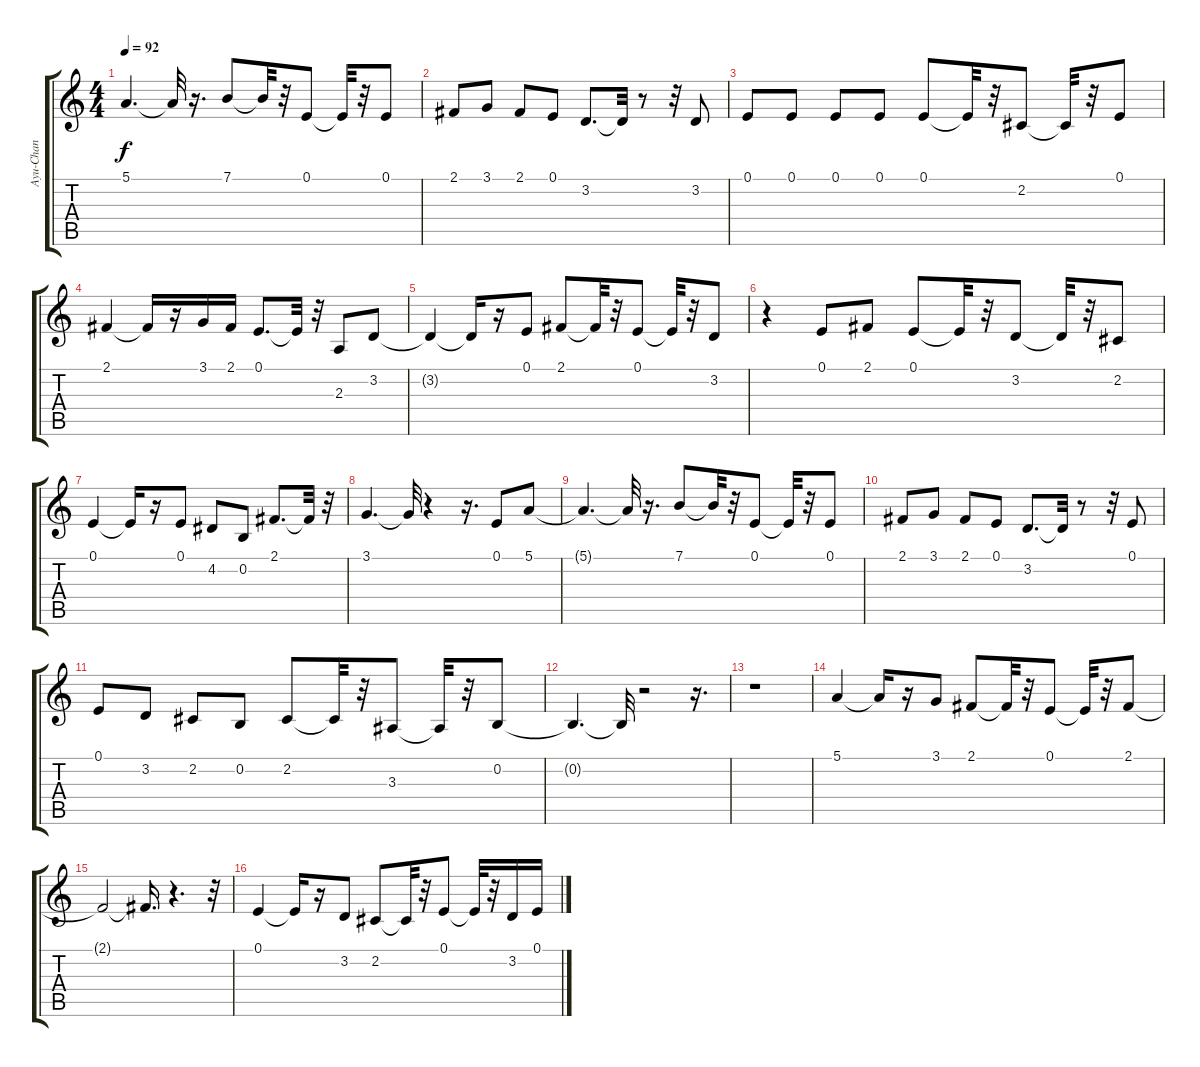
\track ("Ayu-Chan" "Ayu-Chan") {instrument altosax}
\staff {score tabs}
\tuning (E4 B3 G3 D3 A2 E2) {hide}
\ts (4 4)
\tempo 92
\clef g2
\ks c
5.1{t}.4{d dy f} 5.1{t}.32 r.16{d} 7.1.8 7.1{t}.32 r.32 0.1.8 0.1{t}.32 r.32 0.1.8 |
2.1.8 3.1.8 2.1.8 0.1.8 3.2.8{d} 3.2{t}.32 r.8 r.32 3.2.8 |
0.1.8 0.1.8 0.1.8 0.1.8 0.1.8 0.1{t}.32 r.32 2.2.8 2.2{t}.32 r.32 0.1.8 |
2.1.4 2.1{t}.16 r.16 3.1.16 2.1.16 0.1.8{d} 0.1{t}.32 r.32 2.3.8 3.2.8 |
3.2{t}.4 3.2{t}.16 r.16 0.1.8 2.1.8 2.1{t}.32 r.32 0.1.8 0.1{t}.32 r.32 3.2.8 |
r.4 0.1.8 2.1.8 0.1.8 0.1{t}.32 r.32 3.2.8 3.2{t}.32 r.32 2.2.8 |
0.1.4 0.1{t}.16 r.16 0.1.8 4.2.8 0.2.8 2.1.8{d} 2.1{t}.32 r.32 |
3.1.4{d} 3.1{t}.32 r.4 r.16{d} 0.1.8 5.1.8 |
5.1{t}.4{d} 5.1{t}.32 r.16{d} 7.1.8 7.1{t}.32 r.32 0.1.8 0.1{t}.32 r.32 0.1.8 |
2.1.8 3.1.8 2.1.8 0.1.8 3.2.8{d} 3.2{t}.32 r.8 r.32 0.1.8 |
0.1.8 3.2.8 2.2.8 0.2.8 2.2.8 2.2{t}.32 r.32 3.3.8 3.3{t}.32 r.32 0.2.8 |
0.2{t}.4{d} 0.2{t}.32 r.2 r.16{d} |
r.1 |
5.1.4 5.1{t}.16 r.16 3.1.8 2.1.8 2.1{t}.32 r.32 0.1.8 0.1{t}.32 r.32 2.1.8 |
2.1{t}.2 2.1{t}.16{d} r.4{d} r.32 |
0.1.4 0.1{t}.16 r.16 3.2.8 2.2.8 2.2{t}.32 r.32 0.1.8 0.1{t}.32 r.32 3.2.16 0.1.16
